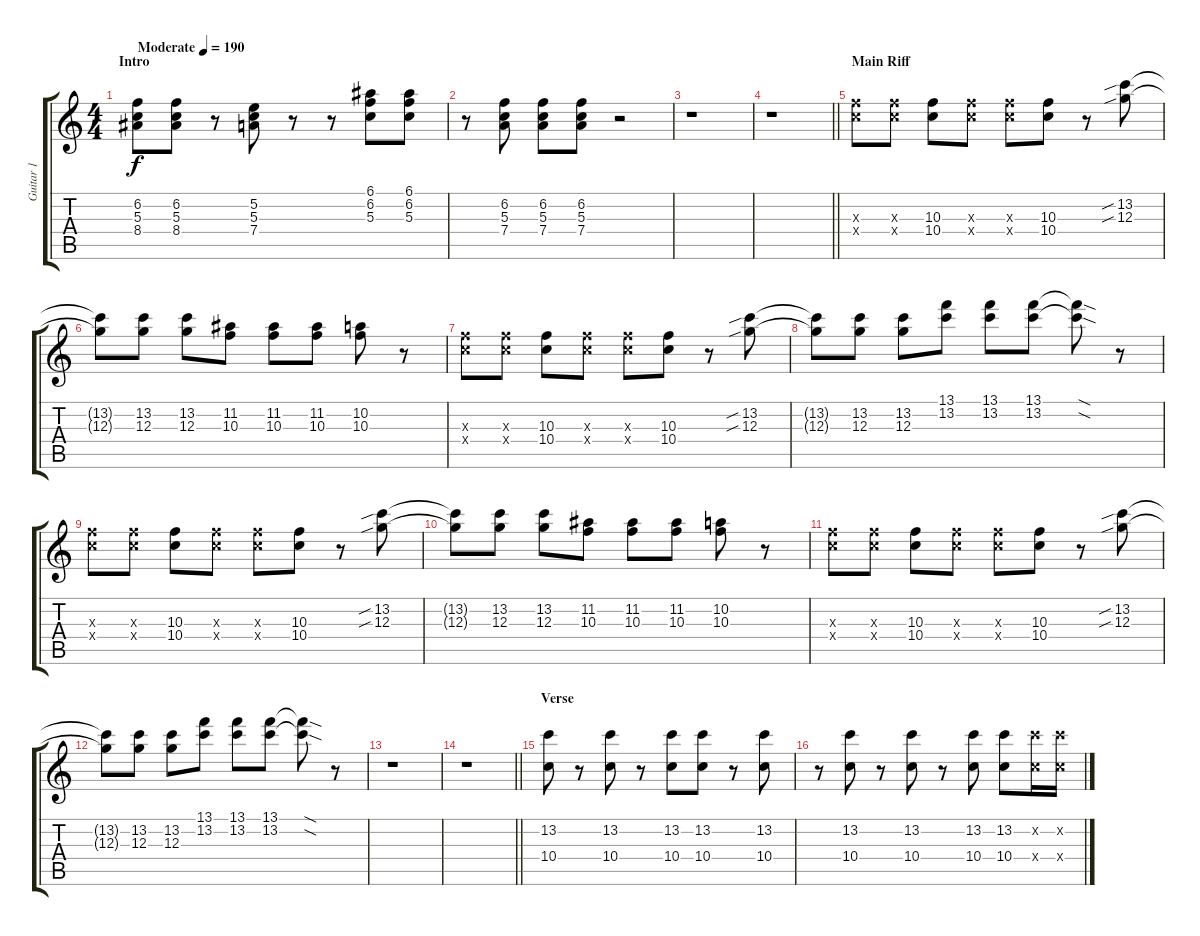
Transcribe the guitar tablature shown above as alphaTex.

\track ("Guitar 1" "Guitar 1") {instrument overdrivenguitar}
\staff {score tabs}
\tuning (E4 B3 G3 D3 A2 E2) {hide}
\ts (4 4)
\section ("" "Intro")
\tempo (190 "Moderate")
\clef g2
\ks c
(6.2 5.3 8.4).8{dy f instrument overdrivenguitar} (6.2 5.3 8.4).8 r.8 (5.2 5.3 7.4).8 r.8 r.8 (6.1 6.2 5.3).8 (6.1 6.2 5.3).8 |
r.8 (6.2 5.3 7.4).8 (6.2 5.3 7.4).8 (6.2 5.3 7.4).8 r.2 |
r.1 |
\barLineRight lightlight
r.1 |
\section ("" "Main Riff")
(10.3{x} 10.4{x}).8 (10.3{x} 10.4{x}).8 (10.3 10.4).8 (10.3{x} 10.4{x}).8 (10.3{x} 10.4{x}).8 (10.3 10.4).8 r.8 (13.2{sib} 12.3{sib}).8 |
(13.2{t} 12.3{t}).8 (13.2 12.3).8 (13.2 12.3).8 (11.2 10.3).8 (11.2 10.3).8 (11.2 10.3).8 (10.2 10.3).8 r.8 |
(10.3{x} 10.4{x}).8 (10.3{x} 10.4{x}).8 (10.3 10.4).8 (10.3{x} 10.4{x}).8 (10.3{x} 10.4{x}).8 (10.3 10.4).8 r.8 (13.2{sib} 12.3{sib}).8 |
(13.2{t} 12.3{t}).8 (13.2 12.3).8 (13.2 12.3).8 (13.1 13.2).8 (13.1 13.2).8 (13.1 13.2).8 (13.1{sod t} 13.2{sod t}).8 r.8 |
(10.3{x} 10.4{x}).8 (10.3{x} 10.4{x}).8 (10.3 10.4).8 (10.3{x} 10.4{x}).8 (10.3{x} 10.4{x}).8 (10.3 10.4).8 r.8 (13.2{sib} 12.3{sib}).8 |
(13.2{t} 12.3{t}).8 (13.2 12.3).8 (13.2 12.3).8 (11.2 10.3).8 (11.2 10.3).8 (11.2 10.3).8 (10.2 10.3).8 r.8 |
(10.3{x} 10.4{x}).8 (10.3{x} 10.4{x}).8 (10.3 10.4).8 (10.3{x} 10.4{x}).8 (10.3{x} 10.4{x}).8 (10.3 10.4).8 r.8 (13.2{sib} 12.3{sib}).8 |
(13.2{t} 12.3{t}).8 (13.2 12.3).8 (13.2 12.3).8 (13.1 13.2).8 (13.1 13.2).8 (13.1 13.2).8 (13.1{sod t} 13.2{sod t}).8 r.8 |
r.1 |
\barLineRight lightlight
r.1 |
\section ("" "Verse")
(13.2 10.4).8 r.8 (13.2 10.4).8 r.8 (13.2 10.4).8 (13.2 10.4).8 r.8 (13.2 10.4).8 |
r.8 (13.2 10.4).8 r.8 (13.2 10.4).8 r.8 (13.2 10.4).8 (13.2 10.4).8 (13.2{x} 10.4{x}).16 (13.2{x} 10.4{x}).16
